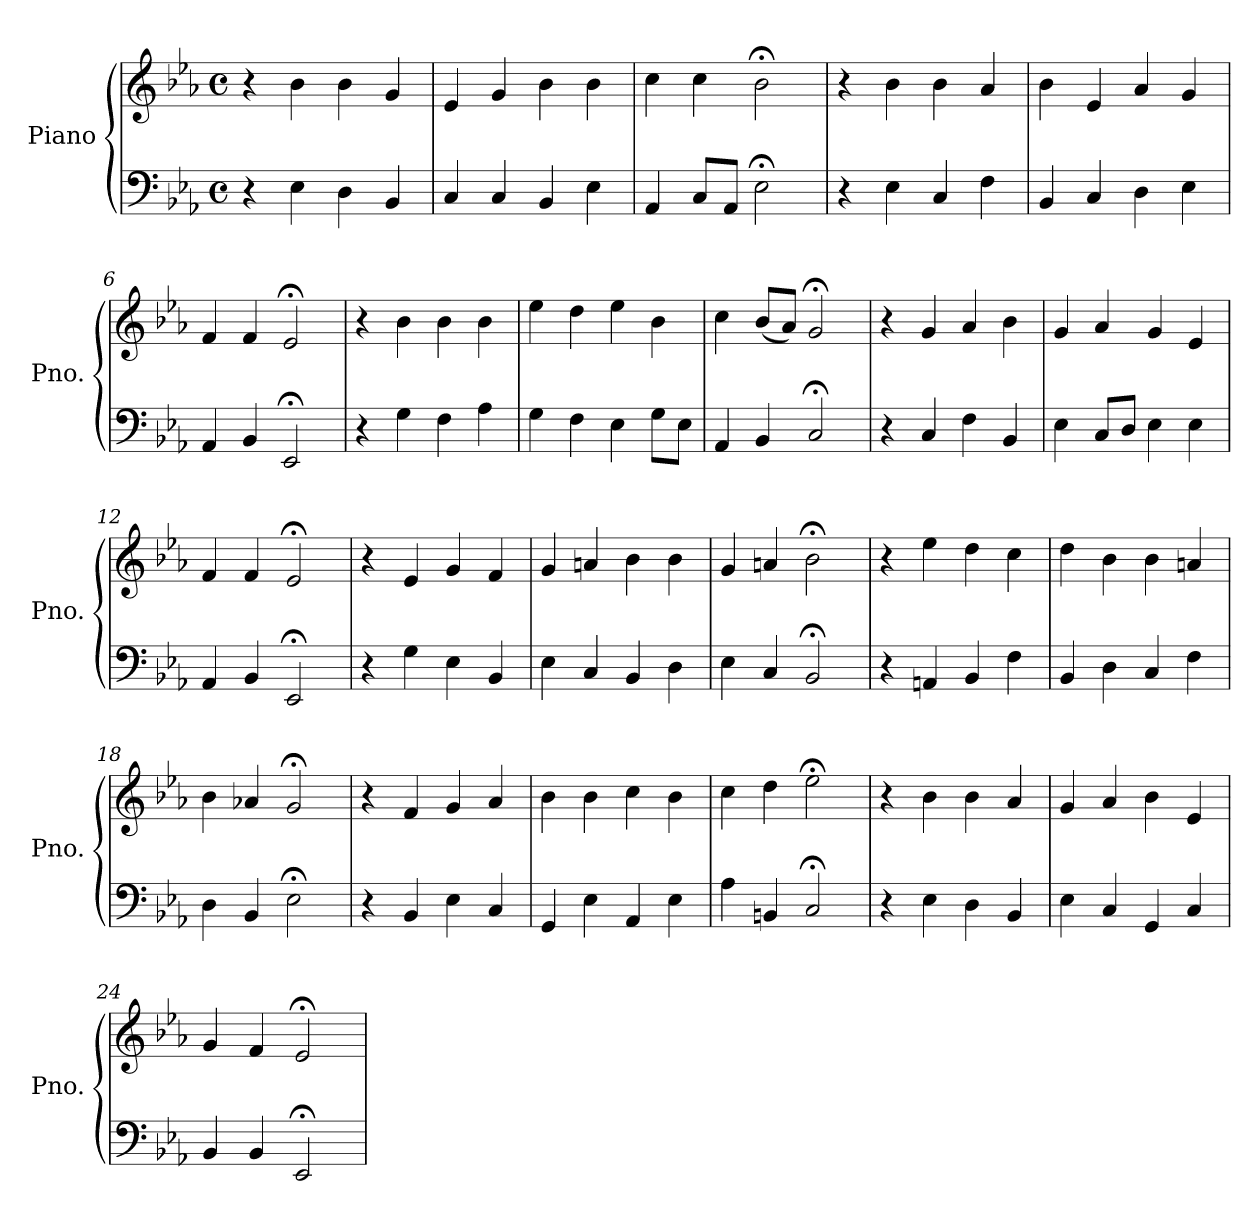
**kern	**kern
*part1	*part1
*staff2	*staff1
*I"Piano	*
*I'Pno.	*
*clefF4	*clefG2
*k[b-e-a-]	*k[b-e-a-]
*M4/4	*M4/4
*met(c)	*met(c)
=1	=1
4r	4r
4E-\	4b-\
4D\	4b-\
4BB-/	4g/
=2	=2
4C/	4e-/
4C/	4g/
4BB-/	4b-\
4E-\	4b-\
=3	=3
4AA-/	4cc\
8C/L	4cc\
8AA-/J	.
2E-;<\	2b-;<\
=4	=4
4r	4r
4E-\	4b-\
4C/	4b-\
4F\	4a-/
=5	=5
4BB-/	4b-\
4C/	4e-/
4D\	4a-/
4E-\	4g/
=6	=6
4AA-/	4f/
4BB-/	4f/
2EE-;</	2e-;</
=7	=7
4r	4r
4G\	4b-\
4F\	4b-\
4A-\	4b-\
!!LO:LB:g=z
=8	=8
4G\	4ee-\
4F\	4dd\
4E-\	4ee-\
8G\L	4b-\
8E-\J	.
=9	=9
4AA-/	4cc\
4BB-/	(8b-/L
.	8a-/J)
2C;</	2g;</
=10	=10
4r	4r
4C/	4g/
4F\	4a-/
4BB-/	4b-\
=11	=11
4E-\	4g/
8C/L	4a-/
8D/J	.
4E-\	4g/
4E-\	4e-/
=12	=12
4AA-/	4f/
4BB-/	4f/
2EE-;</	2e-;</
=13	=13
4r	4r
4G\	4e-/
4E-\	4g/
4BB-/	4f/
=14	=14
4E-\	4g/
4C/	4an/
4BB-/	4b-\
4D\	4b-\
!!LO:LB:g=z
=15	=15
4E-\	4g/
4C/	4an/
2BB-;</	2b-;<\
=16	=16
4r	4r
4AAn/	4ee-\
4BB-/	4dd\
4F\	4cc\
=17	=17
4BB-/	4dd\
4D\	4b-\
4C/	4b-\
4F\	4an/
=18	=18
4D\	4b-\
4BB-/	4a-X/
2E-;<\	2g;</
=19	=19
4r	4r
4BB-/	4f/
4E-\	4g/
4C/	4a-/
=20	=20
4GG/	4b-\
4E-\	4b-\
4AA-/	4cc\
4E-\	4b-\
=21	=21
4A-\	4cc\
4BBn/	4dd\
2C;</	2ee-;<\
=22	=22
4r	4r
4E-\	4b-\
4D\	4b-\
4BB-/	4a-/
!!LO:LB:g=z
=23	=23
4E-\	4g/
4C/	4a-/
4GG/	4b-\
4C/	4e-/
=24	=24
4BB-/	4g/
4BB-/	4f/
2EE-;</	2e-;</
=	=
*-	*-
